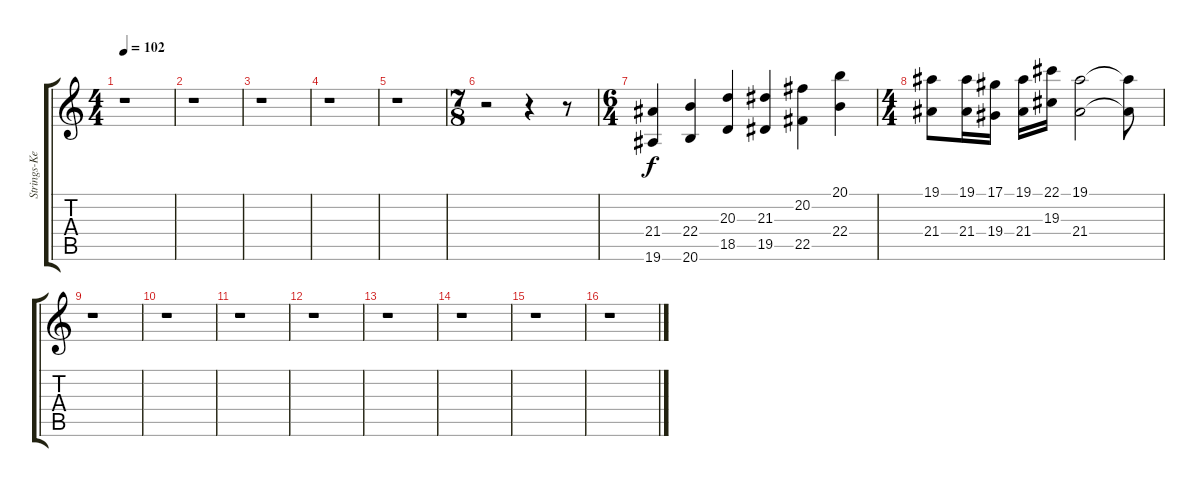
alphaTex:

\track ("Strings-Kevin Moore" "Strings-Ke") {instrument stringensemble1}
\staff {score tabs}
\tuning (Eb4 Bb3 Gb3 Db3 Ab2 Eb2) {hide}
\ts (4 4)
\tempo 102
\clef g2
\ks c
r.1{dy f} |
r.1 |
r.1 |
r.1 |
r.1 |
\ts (7 8)
r.2 r.4 r.8 |
\ts (6 4)
(21.4 19.6).4 (22.4 20.6).4 (20.3 18.5).4 (21.3 19.5).4 (20.2 22.5).4 (20.1 22.4).4 |
\ts (4 4)
(19.1 21.4).8 (19.1 21.4).16 (17.1 19.4).16 (19.1 21.4).16 (22.1 19.3).16 (19.1 21.4).2 (19.1{t} 21.4{t}).8 |
r.1 |
r.1 |
r.1 |
r.1 |
r.1 |
r.1 |
r.1 |
r.1
